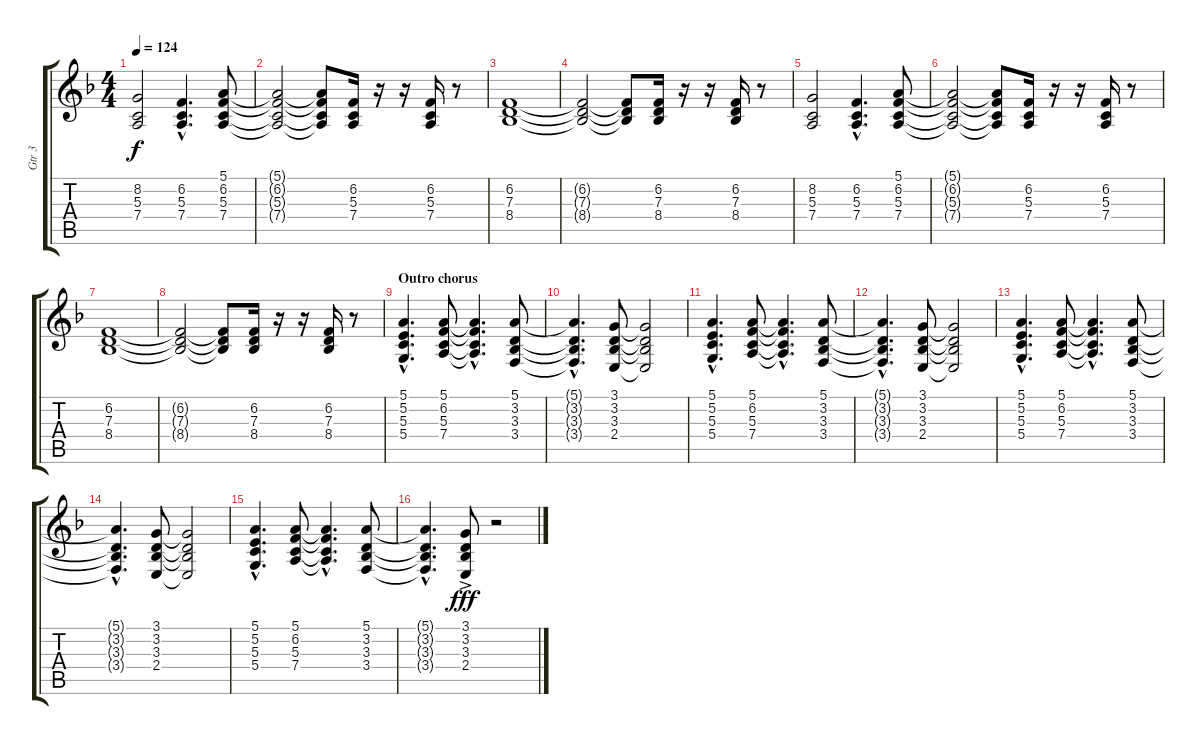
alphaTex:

\track ("Gtr 3" "Gtr 3") {instrument lead5charang}
\staff {score tabs}
\tuning (E4 B3 G3 D3 A2 E2) {hide}
\ts (4 4)
\tempo 124
\clef g2
\ks f
(8.2 5.3 7.4).2{dy f} (6.2{hac} 5.3{hac} 7.4{hac}).4{d} (5.1 6.2 5.3 7.4).8 |
(5.1{t} 6.2{t} 5.3{t} 7.4{t}).2 (5.1{t} 6.2{t} 5.3{t} 7.4{t}).8 (6.2 5.3 7.4).16 r.16 r.16 (6.2 5.3 7.4).16 r.8 |
(6.2 7.3 8.4).1 |
(6.2{t} 7.3{t} 8.4{t}).2 (6.2{t} 7.3{t} 8.4{t}).8 (6.2 7.3 8.4).16 r.16 r.16 (6.2 7.3 8.4).16 r.8 |
(8.2 5.3 7.4).2 (6.2{hac} 5.3{hac} 7.4{hac}).4{d} (5.1 6.2 5.3 7.4).8 |
(5.1{t} 6.2{t} 5.3{t} 7.4{t}).2 (5.1{t} 6.2{t} 5.3{t} 7.4{t}).8 (6.2 5.3 7.4).16 r.16 r.16 (6.2 5.3 7.4).16 r.8 |
(6.2 7.3 8.4).1 |
(6.2{t} 7.3{t} 8.4{t}).2 (6.2{t} 7.3{t} 8.4{t}).8 (6.2 7.3 8.4).16 r.16 r.16 (6.2 7.3 8.4).16 r.8 |
\section ("" "Outro chorus")
(5.1{hac} 5.2{hac} 5.3{hac} 5.4{hac}).4{d} (5.1 6.2 5.3 7.4).8 (5.1{hac t} 6.2{hac t} 5.3{hac t} 7.4{hac t}).4{d} (5.1 3.2 3.3 3.4).8 |
(5.1{hac t} 3.2{hac t} 3.3{hac t} 3.4{hac t}).4{d} (3.1 3.2 3.3 2.4).8 (3.1{t} 3.2{t} 3.3{t} 2.4{t}).2 |
(5.1{hac} 5.2{hac} 5.3{hac} 5.4{hac}).4{d} (5.1 6.2 5.3 7.4).8 (5.1{hac t} 6.2{hac t} 5.3{hac t} 7.4{hac t}).4{d} (5.1 3.2 3.3 3.4).8 |
(5.1{hac t} 3.2{hac t} 3.3{hac t} 3.4{hac t}).4{d} (3.1 3.2 3.3 2.4).8 (3.1{t} 3.2{t} 3.3{t} 2.4{t}).2 |
(5.1{hac} 5.2{hac} 5.3{hac} 5.4{hac}).4{d} (5.1 6.2 5.3 7.4).8 (5.1{hac t} 6.2{hac t} 5.3{hac t} 7.4{hac t}).4{d} (5.1 3.2 3.3 3.4).8 |
(5.1{hac t} 3.2{hac t} 3.3{hac t} 3.4{hac t}).4{d} (3.1 3.2 3.3 2.4).8 (3.1{t} 3.2{t} 3.3{t} 2.4{t}).2 |
(5.1{hac} 5.2{hac} 5.3{hac} 5.4{hac}).4{d} (5.1 6.2 5.3 7.4).8 (5.1{hac t} 6.2{hac t} 5.3{hac t} 7.4{hac t}).4{d} (5.1 3.2 3.3 3.4).8 |
(5.1{hac t} 3.2{hac t} 3.3{hac t} 3.4{hac t}).4{d} (3.1{ac} 3.2{ac} 3.3{ac} 2.4{ac}).8{dy fff} r.2
